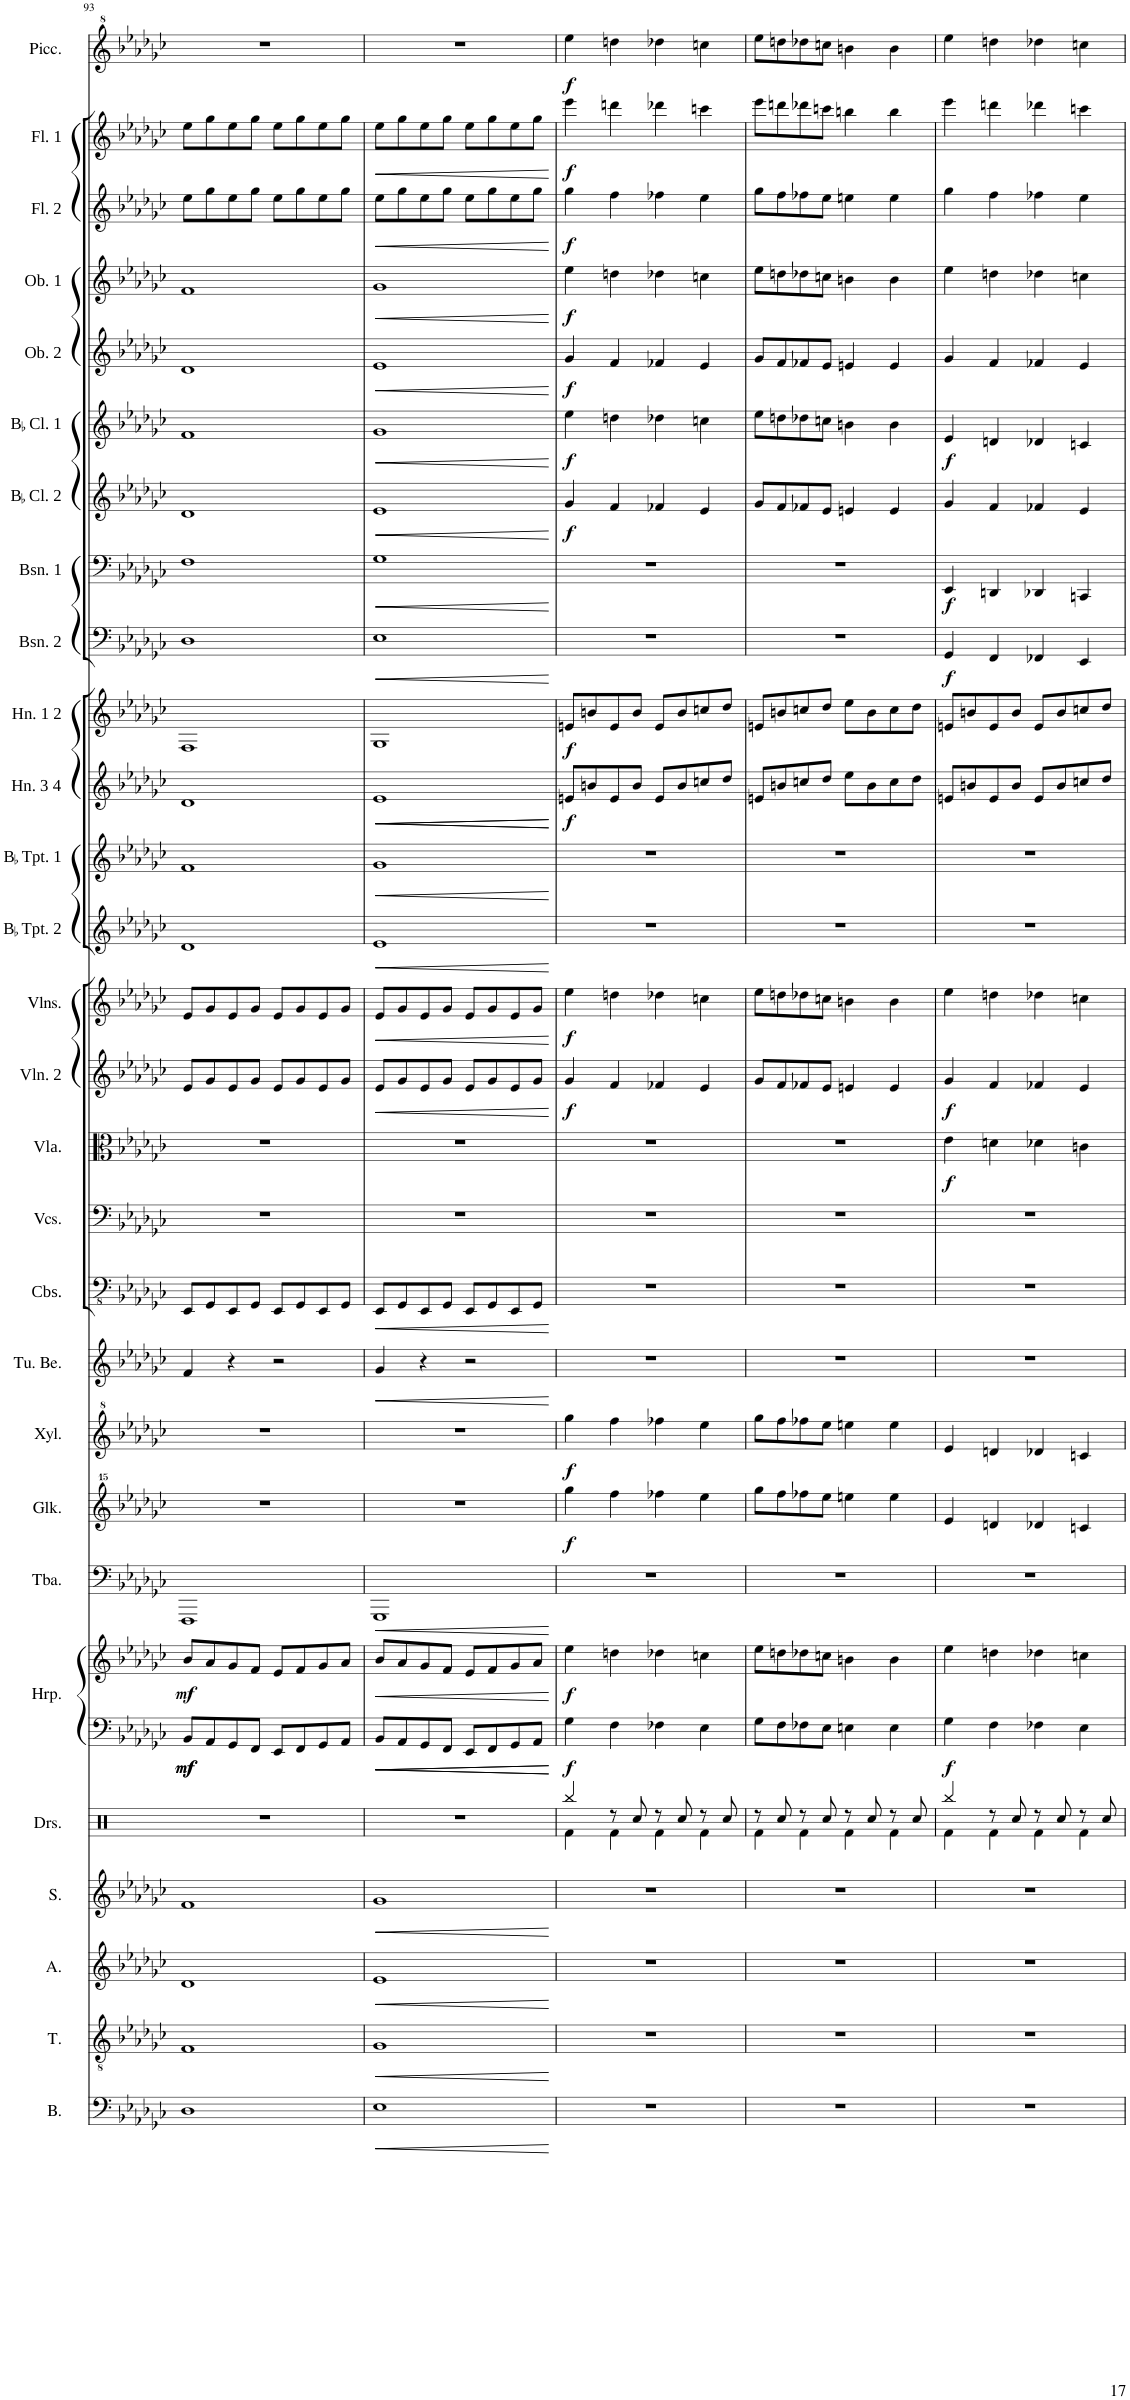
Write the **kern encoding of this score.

**kern	**dynam	**kern	**dynam	**kern	**dynam	**kern	**dynam	**kern	**kern	**kern	**dynam	**kern	**dynam	**kern	**dynam	**kern	**dynam	**kern	**dynam	**kern	**dynam	**kern	**kern	**dynam	**kern	**dynam	**kern	**dynam	**kern	**dynam	**kern	**dynam	**kern	**dynam	**kern	**dynam	**kern	**dynam	**kern	**dynam	**kern	**dynam	**kern	**dynam	**kern	**dynam	**kern	**dynam	**kern	**dynam	**kern	**dynam	**kern	**dynam
*part28	*part28	*part27	*part27	*part26	*part26	*part25	*part25	*part24	*part23	*part23	*part23	*part22	*part22	*part21	*part21	*part20	*part20	*part19	*part19	*part18	*part18	*part17	*part16	*part16	*part15	*part15	*part14	*part14	*part13	*part13	*part12	*part12	*part11	*part11	*part10	*part10	*part9	*part9	*part8	*part8	*part7	*part7	*part6	*part6	*part5	*part5	*part4	*part4	*part3	*part3	*part2	*part2	*part1	*part1
*staff29	*staff29	*staff28	*staff28	*staff27	*staff27	*staff26	*staff26	*staff25	*staff24	*staff23	*staff23/24	*staff22	*staff22	*staff21	*staff21	*staff20	*staff20	*staff19	*staff19	*staff18	*staff18	*staff17	*staff16	*staff16	*staff15	*staff15	*staff14	*staff14	*staff13	*staff13	*staff12	*staff12	*staff11	*staff11	*staff10	*staff10	*staff9	*staff9	*staff8	*staff8	*staff7	*staff7	*staff6	*staff6	*staff5	*staff5	*staff4	*staff4	*staff3	*staff3	*staff2	*staff2	*staff1	*staff1
*I"Bass	*	*I"Tenor	*	*I"Alto	*	*I"Soprano	*	*I"Drumset	*I"Harp	*	*	*I"Tuba	*	*I"Glockenspiel	*	*I"Xylophone	*	*I"Tubular Bells	*	*I"Contrabass	*	*I"Violoncellos	*I"Viola	*	*I"Violin 2	*	*I"Violin 1	*	*I"BaccidentalFlat Trumpet 2	*	*I"BaccidentalFlat Trumpet 1	*	*I"Horn 3 4	*	*I"Horn 1 2	*	*I"Bassoon 2	*	*I"Bassoon 1	*	*I"BaccidentalFlat Clarinet 2	*	*I"BaccidentalFlat Clarinet 1	*	*I"Oboe 2	*	*I"Oboe 1	*	*I"Flute 2	*	*I"Flute 1	*	*I"Piccolo	*
*I'B.	*	*I'T.	*	*I'A.	*	*I'S.	*	*I'Drs.	*I'Hrp.	*	*	*I'Tba.	*	*I'Glk.	*	*I'Xyl.	*	*I'Tu. Be.	*	*I'Cbs.	*	*I'Vcs.	*I'Vla.	*	*I'Vln. 2	*	*I'Vln. 1	*	*I'BaccidentalFlat Tpt. 2	*	*I'BaccidentalFlat Tpt. 1	*	*I'Hn. 3 4	*	*I'Hn. 1 2	*	*I'Bsn. 2	*	*I'Bsn. 1	*	*I'BaccidentalFlat Cl. 2	*	*I'BaccidentalFlat Cl. 1	*	*I'Ob. 2	*	*I'Ob. 1	*	*I'Fl. 2	*	*I'Fl. 1	*	*I'Picc.	*
!!LO:PB:g=z
*clefF4	*	*clefGv2	*	*clefG2	*	*clefG2	*	*clefX	*clefF4	*clefG2	*	*clefF4	*	*clefG^^2	*	*clefG^2	*	*clefG2	*	*clefFv4	*	*clefF4	*clefC3	*	*clefG2	*	*clefG2	*	*clefG2	*	*clefG2	*	*clefG2	*	*clefG2	*	*clefF4	*	*clefF4	*	*clefG2	*	*clefG2	*	*clefG2	*	*clefG2	*	*clefG2	*	*clefG2	*	*clefG^2	*
*	*	*	*	*	*	*	*	*	*	*	*	*	*	*	*	*	*	*	*	*	*	*	*	*	*	*	*	*	*ITrd1c2	*	*ITrd1c2	*	*ITrd4c7	*	*ITrd4c7	*	*	*	*	*	*ITrd1c2	*	*ITrd1c2	*	*	*	*	*	*	*	*	*	*ITrd-7c-12	*
*k[b-e-a-d-g-c-]	*	*k[b-e-a-d-g-c-]	*	*k[b-e-a-d-g-c-]	*	*k[b-e-a-d-g-c-]	*	*k[]	*k[b-e-a-d-g-c-]	*k[b-e-a-d-g-c-]	*	*k[b-e-a-d-g-c-]	*	*k[b-e-a-d-g-c-]	*	*k[b-e-a-d-g-c-]	*	*k[b-e-a-d-g-c-]	*	*k[b-e-a-d-g-c-]	*	*k[b-e-a-d-g-c-]	*k[b-e-a-d-g-c-]	*	*k[b-e-a-d-g-c-]	*	*k[b-e-a-d-g-c-]	*	*k[b-e-a-d-g-c-]	*	*k[b-e-a-d-g-c-]	*	*k[b-e-a-d-g-c-]	*	*k[b-e-a-d-g-c-]	*	*k[b-e-a-d-g-c-]	*	*k[b-e-a-d-g-c-]	*	*k[b-e-a-d-g-c-]	*	*k[b-e-a-d-g-c-]	*	*k[b-e-a-d-g-c-]	*	*k[b-e-a-d-g-c-]	*	*k[b-e-a-d-g-c-]	*	*k[b-e-a-d-g-c-]	*	*k[b-e-a-d-g-c-]	*
*M4/4	*	*M4/4	*	*M4/4	*	*M4/4	*	*M4/4	*M4/4	*M4/4	*	*M4/4	*	*M4/4	*	*M4/4	*	*M4/4	*	*M4/4	*	*M4/4	*M4/4	*	*M4/4	*	*M4/4	*	*M4/4	*	*M4/4	*	*M4/4	*	*M4/4	*	*M4/4	*	*M4/4	*	*M4/4	*	*M4/4	*	*M4/4	*	*M4/4	*	*M4/4	*	*M4/4	*	*M4/4	*
=93	=93	=93	=93	=93	=93	=93	=93	=93	=93	=93	=93	=93	=93	=93	=93	=93	=93	=93	=93	=93	=93	=93	=93	=93	=93	=93	=93	=93	=93	=93	=93	=93	=93	=93	=93	=93	=93	=93	=93	=93	=93	=93	=93	=93	=93	=93	=93	=93	=93	=93	=93	=93	=93	=93
!	!	!	!	!	!	!	!	!	!	!	!LO:DY:b=2	!	!	!	!	!	!	!	!	!	!	!	!	!	!	!	!	!	!	!	!	!	!	!	!	!	!	!	!	!	!	!	!	!	!	!	!	!	!	!	!	!	!	!
!	!	!	!	!	!	!	!	!	!	!	!LO:DY:n=1:b=2	!	!	!	!	!	!	!	!	!	!	!	!	!	!	!	!	!	!	!	!	!	!	!	!	!	!	!	!	!	!	!	!	!	!	!	!	!	!	!	!	!	!	!
!	!	!	!	!	!	!	!	!	!	!	!LO:DY:n=2:b	!	!	!	!	!	!	!	!	!	!	!	!	!	!	!	!	!	!	!	!	!	!	!	!	!	!	!	!	!	!	!	!	!	!	!	!	!	!	!	!	!	!	!
1D-	.	1F	.	1d-	.	1f	.	1r	8BB-/L	8b-/L	mf mf mf	1FFF	.	1r	.	1r	.	4f/	.	8EEE-/L	.	1r	1r	.	8e-/L	.	8e-/L	.	1d-	.	1f	.	1d-	.	1F	.	1D-	.	1F	.	1d-	.	1f	.	1d-	.	1f	.	8ee-\L	.	8ee-\L	.	1r	.
.	.	.	.	.	.	.	.	.	8AA-/	8a-/	.	.	.	.	.	.	.	.	.	8GGG-/	.	.	.	.	8g-/	.	8g-/	.	.	.	.	.	.	.	.	.	.	.	.	.	.	.	.	.	.	.	.	.	8gg-\	.	8gg-\	.	.	.
.	.	.	.	.	.	.	.	.	8GG-/	8g-/	.	.	.	.	.	.	.	4r	.	8EEE-/	.	.	.	.	8e-/	.	8e-/	.	.	.	.	.	.	.	.	.	.	.	.	.	.	.	.	.	.	.	.	.	8ee-\	.	8ee-\	.	.	.
.	.	.	.	.	.	.	.	.	8FF/J	8f/J	.	.	.	.	.	.	.	.	.	8GGG-/J	.	.	.	.	8g-/J	.	8g-/J	.	.	.	.	.	.	.	.	.	.	.	.	.	.	.	.	.	.	.	.	.	8gg-\J	.	8gg-\J	.	.	.
.	.	.	.	.	.	.	.	.	8EE-/L	8e-/L	.	.	.	.	.	.	.	2r	.	8EEE-/L	.	.	.	.	8e-/L	.	8e-/L	.	.	.	.	.	.	.	.	.	.	.	.	.	.	.	.	.	.	.	.	.	8ee-\L	.	8ee-\L	.	.	.
.	.	.	.	.	.	.	.	.	8FF/	8f/	.	.	.	.	.	.	.	.	.	8GGG-/	.	.	.	.	8g-/	.	8g-/	.	.	.	.	.	.	.	.	.	.	.	.	.	.	.	.	.	.	.	.	.	8gg-\	.	8gg-\	.	.	.
.	.	.	.	.	.	.	.	.	8GG-/	8g-/	.	.	.	.	.	.	.	.	.	8EEE-/	.	.	.	.	8e-/	.	8e-/	.	.	.	.	.	.	.	.	.	.	.	.	.	.	.	.	.	.	.	.	.	8ee-\	.	8ee-\	.	.	.
.	.	.	.	.	.	.	.	.	8AA-/J	8a-/J	.	.	.	.	.	.	.	.	.	8GGG-/J	.	.	.	.	8g-/J	.	8g-/J	.	.	.	.	.	.	.	.	.	.	.	.	.	.	.	.	.	.	.	.	.	8gg-\J	.	8gg-\J	.	.	.
=94	=94	=94	=94	=94	=94	=94	=94	=94	=94	=94	=94	=94	=94	=94	=94	=94	=94	=94	=94	=94	=94	=94	=94	=94	=94	=94	=94	=94	=94	=94	=94	=94	=94	=94	=94	=94	=94	=94	=94	=94	=94	=94	=94	=94	=94	=94	=94	=94	=94	=94	=94	=94	=94	=94
!	!LO:HP:b	!	!LO:HP:b	!	!LO:HP:b	!	!LO:HP:b	!	!	!	!LO:HP:b	!	!LO:HP:b	!	!	!	!	!	!LO:HP:b	!	!LO:HP:b	!	!	!	!	!LO:HP:b	!	!LO:HP:b	!	!LO:HP:b	!	!LO:HP:b	!	!LO:HP:b	!	!	!	!	!	!	!	!	!	!	!	!	!	!	!	!	!	!	!	!
!	!	!	!	!	!	!	!	!	!	!	!	!	!	!	!	!	!	!	!	!	!	!	!	!	!	!	!	!	!	!	!	!	!	!LO:HP:n=1:b	!	!	!	!LO:HP:b	!	!LO:HP:b	!	!LO:HP:b	!	!LO:HP:b	!	!LO:HP:b	!	!LO:HP:b	!	!LO:HP:b	!	!LO:HP:b	!	!
1E-	<	1G-	<	1e-	<	1g-	<	1r	8BB-/L	8b-/L	<	1GGG-	<	1r	.	1r	.	4g-/	<	8EEE-/L	<	1r	1r	.	8e-/L	<	8e-/L	<	1e-	<	1g-	<	1e-	< <	1G-	.	1E-	<	1G-	<	1e-	<	1g-	<	1e-	<	1g-	<	8ee-\L	<	8ee-\L	<	1r	.
.	.	.	.	.	.	.	.	.	8AA-/	8a-/	.	.	.	.	.	.	.	.	.	8GGG-/	.	.	.	.	8g-/	.	8g-/	.	.	.	.	.	.	.	.	.	.	.	.	.	.	.	.	.	.	.	.	.	8gg-\	.	8gg-\	.	.	.
.	.	.	.	.	.	.	.	.	8GG-/	8g-/	.	.	.	.	.	.	.	4r	.	8EEE-/	.	.	.	.	8e-/	.	8e-/	.	.	.	.	.	.	.	.	.	.	.	.	.	.	.	.	.	.	.	.	.	8ee-\	.	8ee-\	.	.	.
.	.	.	.	.	.	.	.	.	8FF/J	8f/J	.	.	.	.	.	.	.	.	.	8GGG-/J	.	.	.	.	8g-/J	.	8g-/J	.	.	.	.	.	.	.	.	.	.	.	.	.	.	.	.	.	.	.	.	.	8gg-\J	.	8gg-\J	.	.	.
.	.	.	.	.	.	.	.	.	8EE-/L	8e-/L	.	.	.	.	.	.	.	2r	.	8EEE-/L	.	.	.	.	8e-/L	.	8e-/L	.	.	.	.	.	.	.	.	.	.	.	.	.	.	.	.	.	.	.	.	.	8ee-\L	.	8ee-\L	.	.	.
.	.	.	.	.	.	.	.	.	8FF/	8f/	.	.	.	.	.	.	.	.	.	8GGG-/	.	.	.	.	8g-/	.	8g-/	.	.	.	.	.	.	.	.	.	.	.	.	.	.	.	.	.	.	.	.	.	8gg-\	.	8gg-\	.	.	.
.	.	.	.	.	.	.	.	.	8GG-/	8g-/	.	.	.	.	.	.	.	.	.	8EEE-/	.	.	.	.	8e-/	.	8e-/	.	.	.	.	.	.	.	.	.	.	.	.	.	.	.	.	.	.	.	.	.	8ee-\	.	8ee-\	.	.	.
.	.	.	.	.	.	.	.	.	8AA-/J	8a-/J	.	.	.	.	.	.	.	.	.	8GGG-/J	.	.	.	.	8g-/J	.	8g-/J	.	.	.	.	.	.	.	.	.	.	.	.	.	.	.	.	.	.	.	.	.	8gg-\J	.	8gg-\J	.	.	.
.	[	.	[	.	[	.	[	.	.	.	[	.	[	.	.	.	.	.	[	.	[	.	.	.	.	[	.	[	.	[	.	[	.	[	.	.	.	[	.	[	.	[	.	[	.	[	.	[	.	[	.	[	.	.
=95	=95	=95	=95	=95	=95	=95	=95	=95	=95	=95	=95	=95	=95	=95	=95	=95	=95	=95	=95	=95	=95	=95	=95	=95	=95	=95	=95	=95	=95	=95	=95	=95	=95	=95	=95	=95	=95	=95	=95	=95	=95	=95	=95	=95	=95	=95	=95	=95	=95	=95	=95	=95	=95	=95
*	*	*	*	*	*	*	*	*^	*	*	*	*	*	*	*	*	*	*	*	*	*	*	*	*	*	*	*	*	*	*	*	*	*	*	*	*	*	*	*	*	*	*	*	*	*	*	*	*	*	*	*	*	*	*
!	!	!	!	!	!	!	!	!	!	!	!	!LO:DY:b=2	!	!	!	!	!	!	!	!	!	!	!	!	!	!	!	!	!	!	!	!	!	!	!	!	!	!	!	!	!	!	!	!	!	!	!	!	!	!	!	!	!	!	!
!	!	!	!	!	!	!	!	!	!	!	!	!LO:DY:n=1:b	!	!	!	!LO:DY:b	!	!LO:DY:b	!	!	!	!	!	!	!	!	!LO:DY:b	!	!LO:DY:b	!	!	!	!	!	!LO:DY:b	!	!LO:DY:b	!	!	!	!	!	!LO:DY:b	!	!LO:DY:b	!	!LO:DY:b	!	!LO:DY:b	!	!LO:DY:b	!	!LO:DY:b	!	!LO:DY:b
1r	.	1r	.	1r	.	1r	.	4Rbb/	4Rf\	4G-\	4ee-\	f f	1r	.	4gggg-\	f	4ggg-\	f	1r	.	1r	.	1r	1r	.	4g-/	f	4ee-\	f	1r	.	1r	.	8en/L	f	8en/L	f	1r	.	1r	.	4g-/	f	4ee-\	f	4g-/	f	4ee-\	f	4gg-\	f	4eee-\	f	4eee-\	f
.	.	.	.	.	.	.	.	.	.	.	.	.	.	.	.	.	.	.	.	.	.	.	.	.	.	.	.	.	.	.	.	.	.	8bn/	[	8bn/	.	.	.	.	.	.	.	.	.	.	.	.	.	.	.	.	.	.	.
.	.	.	.	.	.	.	.	8r	4Rf\	4F\	4ddn\	.	.	.	4ffff\	.	4fff\	.	.	.	.	.	.	.	.	4f/	.	4ddn\	.	.	.	.	.	8e/	.	8e/	.	.	.	.	.	4f/	.	4ddn\	.	4f/	.	4ddn\	.	4ff\	.	4dddn\	.	4dddn\	.
.	.	.	.	.	.	.	.	8Rcc/	.	.	.	.	.	.	.	.	.	.	.	.	.	.	.	.	.	.	.	.	.	.	.	.	.	8b/J	.	8b/J	.	.	.	.	.	.	.	.	.	.	.	.	.	.	.	.	.	.	.
.	.	.	.	.	.	.	.	8r	4Rf\	4F-X\	4dd-X\	.	.	.	4ffff-X\	.	4fff-X\	.	.	.	.	.	.	.	.	4f-X/	.	4dd-X\	.	.	.	.	.	8e/L	.	8e/L	.	.	.	.	.	4f-X/	.	4dd-X\	.	4f-X/	.	4dd-X\	.	4ff-X\	.	4ddd-X\	.	4ddd-X\	.
.	.	.	.	.	.	.	.	8Rcc/	.	.	.	.	.	.	.	.	.	.	.	.	.	.	.	.	.	.	.	.	.	.	.	.	.	8b/	.	8b/	.	.	.	.	.	.	.	.	.	.	.	.	.	.	.	.	.	.	.
.	.	.	.	.	.	.	.	8r	4Rf\	4E-\	4ccn\	.	.	.	4eeee-\	.	4eee-\	.	.	.	.	.	.	.	.	4e-/	.	4ccn\	.	.	.	.	.	8ccn/	.	8ccn/	.	.	.	.	.	4e-/	.	4ccn\	.	4e-/	.	4ccn\	.	4ee-\	.	4cccn\	.	4cccn\	.
.	.	.	.	.	.	.	.	8Rcc/	.	.	.	.	.	.	.	.	.	.	.	.	.	.	.	.	.	.	.	.	.	.	.	.	.	8dd-/J	.	8dd-/J	.	.	.	.	.	.	.	.	.	.	.	.	.	.	.	.	.	.	.
=96	=96	=96	=96	=96	=96	=96	=96	=96	=96	=96	=96	=96	=96	=96	=96	=96	=96	=96	=96	=96	=96	=96	=96	=96	=96	=96	=96	=96	=96	=96	=96	=96	=96	=96	=96	=96	=96	=96	=96	=96	=96	=96	=96	=96	=96	=96	=96	=96	=96	=96	=96	=96	=96	=96	=96
1r	.	1r	.	1r	.	1r	.	8r	4Rf\	8G-\L	8ee-\L	.	1r	.	8gggg-\L	.	8ggg-\L	.	1r	.	1r	.	1r	1r	.	8g-/L	.	8ee-\L	.	1r	.	1r	.	8en/L	.	8en/L	.	1r	.	1r	.	8g-/L	.	8ee-\L	.	8g-/L	.	8ee-\L	.	8gg-\L	.	8eee-\L	.	8eee-\L	.
.	.	.	.	.	.	.	.	8Rcc/	.	8F\	8ddn\	.	.	.	8ffff\	.	8fff\	.	.	.	.	.	.	.	.	8f/	.	8ddn\	.	.	.	.	.	8bn/	.	8bn/	.	.	.	.	.	8f/	.	8ddn\	.	8f/	.	8ddn\	.	8ff\	.	8dddn\	.	8dddn\	.
.	.	.	.	.	.	.	.	8r	4Rf\	8F-X\	8dd-X\	.	.	.	8ffff-X\	.	8fff-X\	.	.	.	.	.	.	.	.	8f-X/	.	8dd-X\	.	.	.	.	.	8ccn/	.	8ccn/	.	.	.	.	.	8f-X/	.	8dd-X\	.	8f-X/	.	8dd-X\	.	8ff-X\	.	8ddd-X\	.	8ddd-X\	.
.	.	.	.	.	.	.	.	8Rcc/	.	8E-\J	8ccn\J	.	.	.	8eeee-\J	.	8eee-\J	.	.	.	.	.	.	.	.	8e-/J	.	8ccn\J	.	.	.	.	.	8dd-/J	.	8dd-/J	.	.	.	.	.	8e-/J	.	8ccn\J	.	8e-/J	.	8ccn\J	.	8ee-\J	.	8cccn\J	.	8cccn\J	.
.	.	.	.	.	.	.	.	8r	4Rf\	4En\	4bn\	.	.	.	4eeeen\	.	4eeen\	.	.	.	.	.	.	.	.	4en/	.	4bn\	.	.	.	.	.	8ee-\L	.	8ee-\L	.	.	.	.	.	4en/	.	4bn\	.	4en/	.	4bn\	.	4een\	.	4bbn\	.	4bbn\	.
.	.	.	.	.	.	.	.	8Rcc/	.	.	.	.	.	.	.	.	.	.	.	.	.	.	.	.	.	.	.	.	.	.	.	.	.	8b\	.	8b\	.	.	.	.	.	.	.	.	.	.	.	.	.	.	.	.	.	.	.
.	.	.	.	.	.	.	.	8r	4Rf\	4E\	4b\	.	.	.	4eeee\	.	4eee\	.	.	.	.	.	.	.	.	4e/	.	4b\	.	.	.	.	.	8cc\	.	8cc\	.	.	.	.	.	4e/	.	4b\	.	4e/	.	4b\	.	4ee\	.	4bb\	.	4bb\	.
.	.	.	.	.	.	.	.	8Rcc/	.	.	.	.	.	.	.	.	.	.	.	.	.	.	.	.	.	.	.	.	.	.	.	.	.	8dd-\J	.	8dd-\J	.	.	.	.	.	.	.	.	.	.	.	.	.	.	.	.	.	.	.
=97	=97	=97	=97	=97	=97	=97	=97	=97	=97	=97	=97	=97	=97	=97	=97	=97	=97	=97	=97	=97	=97	=97	=97	=97	=97	=97	=97	=97	=97	=97	=97	=97	=97	=97	=97	=97	=97	=97	=97	=97	=97	=97	=97	=97	=97	=97	=97	=97	=97	=97	=97	=97	=97	=97	=97
!	!	!	!	!	!	!	!	!	!	!	!	!LO:DY:b=2	!	!	!	!	!	!	!	!	!	!	!	!	!LO:DY:b	!	!LO:DY:b	!	!	!	!	!	!	!	!	!	!	!	!LO:DY:b	!	!LO:DY:b	!	!	!	!LO:DY:b	!	!	!	!	!	!	!	!	!	!
1r	.	1r	.	1r	.	1r	.	4Rbb/	4Rf\	4G-\	4ee-\	f	1r	.	4eee-/	.	4ee-/	.	1r	.	1r	.	1r	4e-\	f	4g-/	f	4ee-\	.	1r	.	1r	.	8en/L	.	8en/L	.	4GG-/	f	4EE-/	f	4g-/	.	4e-/	f	4g-/	.	4ee-\	.	4gg-\	.	4eee-\	.	4eee-\	.
.	.	.	.	.	.	.	.	.	.	.	.	.	.	.	.	.	.	.	.	.	.	.	.	.	.	.	.	.	.	.	.	.	.	8bn/	.	8bn/	.	.	.	.	.	.	.	.	.	.	.	.	.	.	.	.	.	.	.
.	.	.	.	.	.	.	.	8r	4Rf\	4F\	4ddn\	.	.	.	4dddn/	.	4ddn/	.	.	.	.	.	.	4dn\	.	4f/	.	4ddn\	.	.	.	.	.	8e/	.	8e/	.	4FF/	.	4DDn/	.	4f/	.	4dn/	.	4f/	.	4ddn\	.	4ff\	.	4dddn\	.	4dddn\	.
.	.	.	.	.	.	.	.	8Rcc/	.	.	.	.	.	.	.	.	.	.	.	.	.	.	.	.	.	.	.	.	.	.	.	.	.	8b/J	.	8b/J	.	.	.	.	.	.	.	.	.	.	.	.	.	.	.	.	.	.	.
.	.	.	.	.	.	.	.	8r	4Rf\	4F-X\	4dd-X\	.	.	.	4ddd-X/	.	4dd-X/	.	.	.	.	.	.	4d-X\	.	4f-X/	.	4dd-X\	.	.	.	.	.	8e/L	.	8e/L	.	4FF-X/	.	4DD-X/	.	4f-X/	.	4d-X/	.	4f-X/	.	4dd-X\	.	4ff-X\	.	4ddd-X\	.	4ddd-X\	.
.	.	.	.	.	.	.	.	8Rcc/	.	.	.	.	.	.	.	.	.	.	.	.	.	.	.	.	.	.	.	.	.	.	.	.	.	8b/	.	8b/	.	.	.	.	.	.	.	.	.	.	.	.	.	.	.	.	.	.	.
.	.	.	.	.	.	.	.	8r	4Rf\	4E-\	4ccn\	.	.	.	4cccn/	.	4ccn/	.	.	.	.	.	.	4cn\	.	4e-/	.	4ccn\	.	.	.	.	.	8ccn/	.	8ccn/	.	4EE-/	.	4CCn/	.	4e-/	.	4cn/	.	4e-/	.	4ccn\	.	4ee-\	.	4cccn\	.	4cccn\	.
.	.	.	.	.	.	.	.	8Rcc/	.	.	.	.	.	.	.	.	.	.	.	.	.	.	.	.	.	.	.	.	.	.	.	.	.	8dd-/J	.	8dd-/J	.	.	.	.	.	.	.	.	.	.	.	.	.	.	.	.	.	.	.
*	*	*	*	*	*	*	*	*v	*v	*	*	*	*	*	*	*	*	*	*	*	*	*	*	*	*	*	*	*	*	*	*	*	*	*	*	*	*	*	*	*	*	*	*	*	*	*	*	*	*	*	*	*	*	*	*
=	=	=	=	=	=	=	=	=	=	=	=	=	=	=	=	=	=	=	=	=	=	=	=	=	=	=	=	=	=	=	=	=	=	=	=	=	=	=	=	=	=	=	=	=	=	=	=	=	=	=	=	=	=	=
*-	*-	*-	*-	*-	*-	*-	*-	*-	*-	*-	*-	*-	*-	*-	*-	*-	*-	*-	*-	*-	*-	*-	*-	*-	*-	*-	*-	*-	*-	*-	*-	*-	*-	*-	*-	*-	*-	*-	*-	*-	*-	*-	*-	*-	*-	*-	*-	*-	*-	*-	*-	*-	*-	*-
